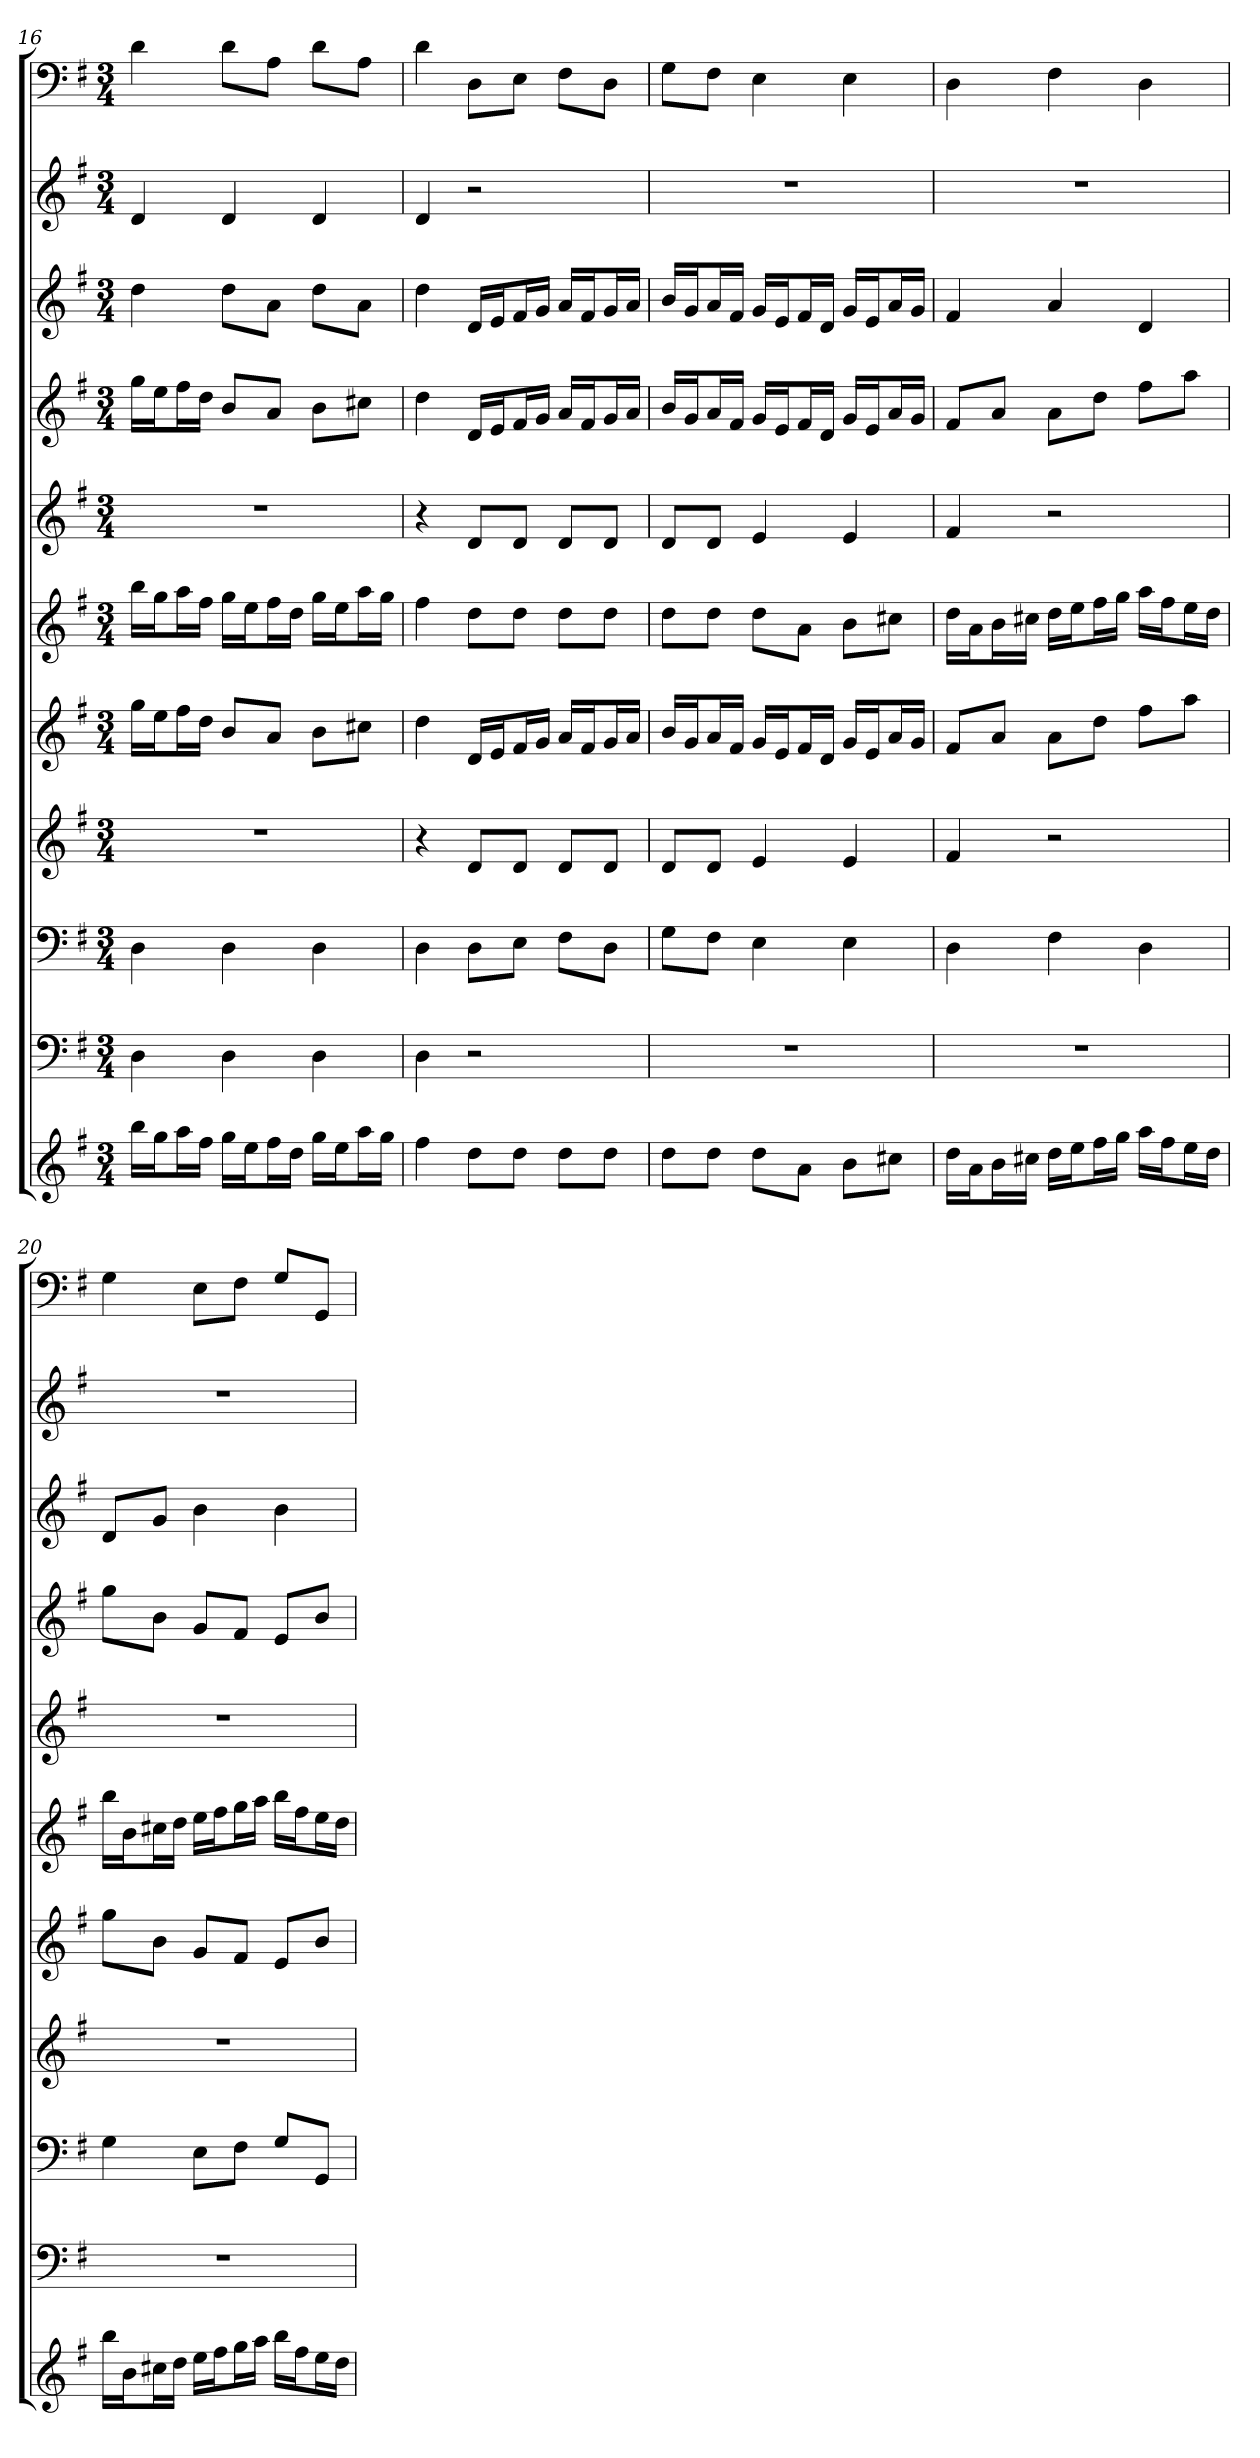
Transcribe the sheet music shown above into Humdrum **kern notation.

**kern	**kern	**kern	**kern	**kern	**kern	**kern	**kern	**kern	**kern	**kern
*part11	*part10	*part9	*part8	*part7	*part6	*part5	*part4	*part3	*part2	*part1
*staff11	*staff10	*staff9	*staff8	*staff7	*staff6	*staff5	*staff4	*staff3	*staff2	*staff1
*k[f#]	*k[f#]	*k[f#]	*k[f#]	*k[f#]	*k[f#]	*k[f#]	*k[f#]	*k[f#]	*k[f#]	*k[f#]
*G:	*G:	*G:	*G:	*G:	*G:	*G:	*G:	*G:	*G:	*G:
*M3/4	*M3/4	*M3/4	*M3/4	*M3/4	*M3/4	*M3/4	*M3/4	*M3/4	*M3/4	*M3/4
=16	=16	=16	=16	=16	=16	=16	=16	=16	=16	=16
16bbLL	4D	4D	2.r	16ggLL	16bbLL	2.r	16ggLL	4dd	4d	4d
16ggJ	.	.	.	16eeJ	16ggJ	.	16eeJ	.	.	.
16aaL	.	.	.	16ff#L	16aaL	.	16ff#L	.	.	.
16ff#JJ	.	.	.	16ddJJ	16ff#JJ	.	16ddJJ	.	.	.
16ggLL	4D	4D	.	8bL	16ggLL	.	8bL	8ddL	4d	8dL
16eeJ	.	.	.	.	16eeJ	.	.	.	.	.
16ff#L	.	.	.	8aJ	16ff#L	.	8aJ	8aJ	.	8AJ
16ddJJ	.	.	.	.	16ddJJ	.	.	.	.	.
16ggLL	4D	4D	.	8bL	16ggLL	.	8bL	8ddL	4d	8dL
16eeJ	.	.	.	.	16eeJ	.	.	.	.	.
16aaL	.	.	.	8cc#XJ	16aaL	.	8cc#XJ	8aJ	.	8AJ
16ggJJ	.	.	.	.	16ggJJ	.	.	.	.	.
=17	=17	=17	=17	=17	=17	=17	=17	=17	=17	=17
4ff#	4D	4D	4r	4dd	4ff#	4r	4dd	4dd	4d	4d
8ddL	2r	8DL	8dL	16dLL	8ddL	8dL	16dLL	16dLL	2r	8DL
.	.	.	.	16eJ	.	.	16eJ	16eJ	.	.
8ddJ	.	8EJ	8dJ	16f#L	8ddJ	8dJ	16f#L	16f#L	.	8EJ
.	.	.	.	16gJJ	.	.	16gJJ	16gJJ	.	.
8ddL	.	8F#L	8dL	16aLL	8ddL	8dL	16aLL	16aLL	.	8F#L
.	.	.	.	16f#J	.	.	16f#J	16f#J	.	.
8ddJ	.	8DJ	8dJ	16gL	8ddJ	8dJ	16gL	16gL	.	8DJ
.	.	.	.	16aJJ	.	.	16aJJ	16aJJ	.	.
=18	=18	=18	=18	=18	=18	=18	=18	=18	=18	=18
8ddL	2.r	8GL	8dL	16bLL	8ddL	8dL	16bLL	16bLL	2.r	8GL
.	.	.	.	16gJ	.	.	16gJ	16gJ	.	.
8ddJ	.	8F#J	8dJ	16aL	8ddJ	8dJ	16aL	16aL	.	8F#J
.	.	.	.	16f#JJ	.	.	16f#JJ	16f#JJ	.	.
8ddL	.	4E	4e	16gLL	8ddL	4e	16gLL	16gLL	.	4E
.	.	.	.	16eJ	.	.	16eJ	16eJ	.	.
8aJ	.	.	.	16f#L	8aJ	.	16f#L	16f#L	.	.
.	.	.	.	16dJJ	.	.	16dJJ	16dJJ	.	.
8bL	.	4E	4e	16gLL	8bL	4e	16gLL	16gLL	.	4E
.	.	.	.	16eJ	.	.	16eJ	16eJ	.	.
8cc#XJ	.	.	.	16aL	8cc#XJ	.	16aL	16aL	.	.
.	.	.	.	16gJJ	.	.	16gJJ	16gJJ	.	.
=19	=19	=19	=19	=19	=19	=19	=19	=19	=19	=19
16ddLL	2.r	4D	4f#	8f#L	16ddLL	4f#	8f#L	4f#	2.r	4D
16aJ	.	.	.	.	16aJ	.	.	.	.	.
16bL	.	.	.	8aJ	16bL	.	8aJ	.	.	.
16cc#XJJ	.	.	.	.	16cc#XJJ	.	.	.	.	.
16ddLL	.	4F#	2r	8aL	16ddLL	2r	8aL	4a	.	4F#
16eeJ	.	.	.	.	16eeJ	.	.	.	.	.
16ff#L	.	.	.	8ddJ	16ff#L	.	8ddJ	.	.	.
16ggJJ	.	.	.	.	16ggJJ	.	.	.	.	.
16aaLL	.	4D	.	8ff#L	16aaLL	.	8ff#L	4d	.	4D
16ff#J	.	.	.	.	16ff#J	.	.	.	.	.
16eeL	.	.	.	8aaJ	16eeL	.	8aaJ	.	.	.
16ddJJ	.	.	.	.	16ddJJ	.	.	.	.	.
=20	=20	=20	=20	=20	=20	=20	=20	=20	=20	=20
16bbLL	2.r	4G	2.r	8ggL	16bbLL	2.r	8ggL	8dL	2.r	4G
16bJ	.	.	.	.	16bJ	.	.	.	.	.
16cc#XL	.	.	.	8bJ	16cc#XL	.	8bJ	8gJ	.	.
16ddJJ	.	.	.	.	16ddJJ	.	.	.	.	.
16eeLL	.	8EL	.	8gL	16eeLL	.	8gL	4b	.	8EL
16ff#J	.	.	.	.	16ff#J	.	.	.	.	.
16ggL	.	8F#J	.	8f#J	16ggL	.	8f#J	.	.	8F#J
16aaJJ	.	.	.	.	16aaJJ	.	.	.	.	.
16bbLL	.	8GL	.	8eL	16bbLL	.	8eL	4b	.	8GL
16ff#J	.	.	.	.	16ff#J	.	.	.	.	.
16eeL	.	8GGJ	.	8bJ	16eeL	.	8bJ	.	.	8GGJ
16ddJJ	.	.	.	.	16ddJJ	.	.	.	.	.
=	=	=	=	=	=	=	=	=	=	=
*-	*-	*-	*-	*-	*-	*-	*-	*-	*-	*-
